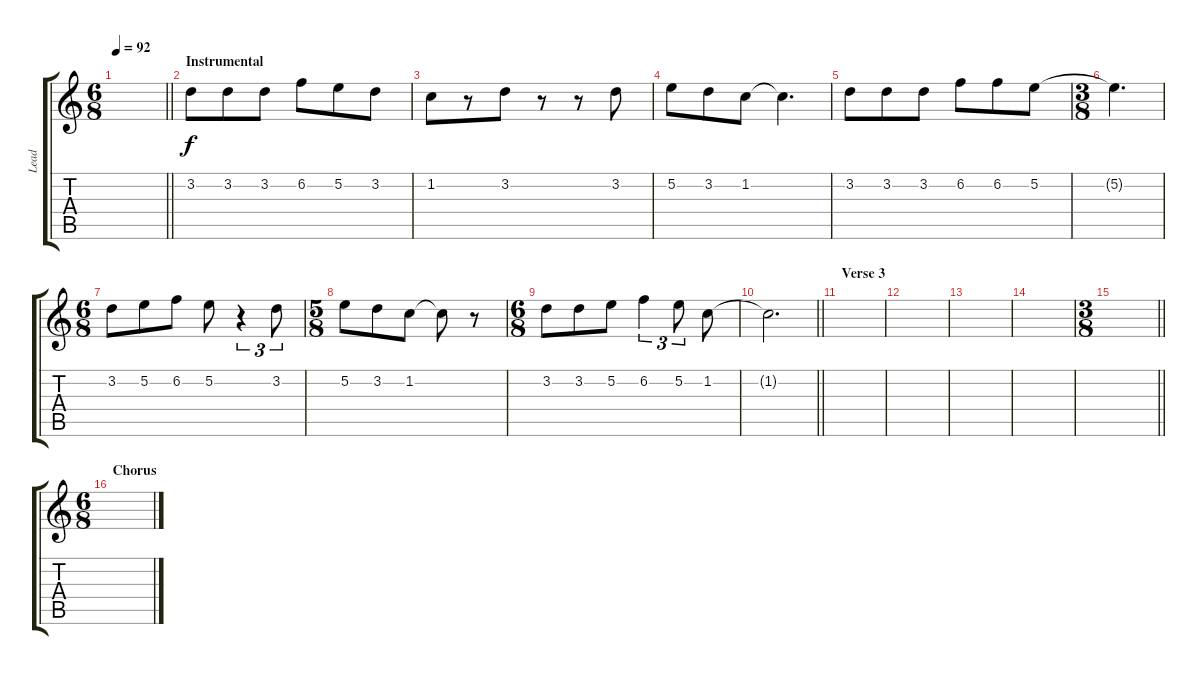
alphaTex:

\track ("Lead" "Lead") {instrument overdrivenguitar}
\staff {score tabs}
\tuning (E4 B3 G3 D3 A2 E2) {hide}
\ts (6 8)
\tempo 92
\clef g2
\barLineRight lightlight
\ks c
|
\section ("" "Instrumental")
3.2.8 3.2.8 3.2.8 6.2.8 5.2.8 3.2.8 |
1.2.8 r.8 3.2.8 r.8 r.8 3.2.8 |
5.2.8 3.2.8 1.2.8 1.2{t}.4{d} |
3.2.8 3.2.8 3.2.8 6.2.8 6.2.8 5.2.8 |
\ts (3 8)
5.2{t}.4{d} |
\ts (6 8)
3.2.8 5.2.8 6.2.8 5.2.8 r.4{tu (3 2)} 3.2.8{tu (3 2)} |
\ts (5 8)
5.2.8 3.2.8 1.2.8 1.2{t}.8 r.8 |
\ts (6 8)
3.2.8 3.2.8 5.2.8 6.2.4{tu (3 2)} 5.2.8{tu (3 2)} 1.2.8 |
\barLineRight lightlight
1.2{t}.2{d} |
\section ("" "Verse 3")
|
|
|
|
\ts (3 8)
\barLineRight lightlight
|
\ts (6 8)
\section ("" "Chorus")
